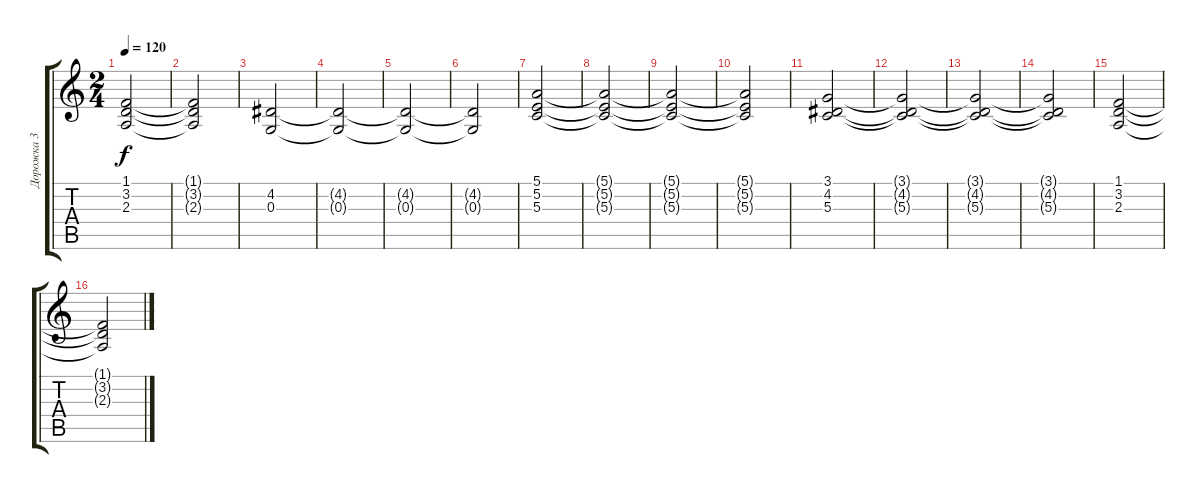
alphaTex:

\track ("Дорожка 3" "Дорожка 3") {instrument stringensemble1}
\staff {score tabs}
\tuning (E4 B3 G3 D3 A2 D2) {hide}
\ts (2 4)
\tempo 120
\clef g2
\ks c
(1.1{t} 3.2{t} 2.3{t}).2{dy f} |
(1.1{t} 3.2{t} 2.3{t}).2 |
(4.2 0.3).2 |
(4.2{t} 0.3{t}).2 |
(4.2{t} 0.3{t}).2 |
(4.2{t} 0.3{t}).2 |
(5.1 5.2 5.3).2 |
(5.1{t} 5.2{t} 5.3{t}).2 |
(5.1{t} 5.2{t} 5.3{t}).2 |
(5.1{t} 5.2{t} 5.3{t}).2 |
(3.1 4.2 5.3).2 |
(3.1{t} 4.2{t} 5.3{t}).2 |
(3.1{t} 4.2{t} 5.3{t}).2 |
(3.1{t} 4.2{t} 5.3{t}).2 |
(1.1 3.2 2.3).2 |
(1.1{t} 3.2{t} 2.3{t}).2
